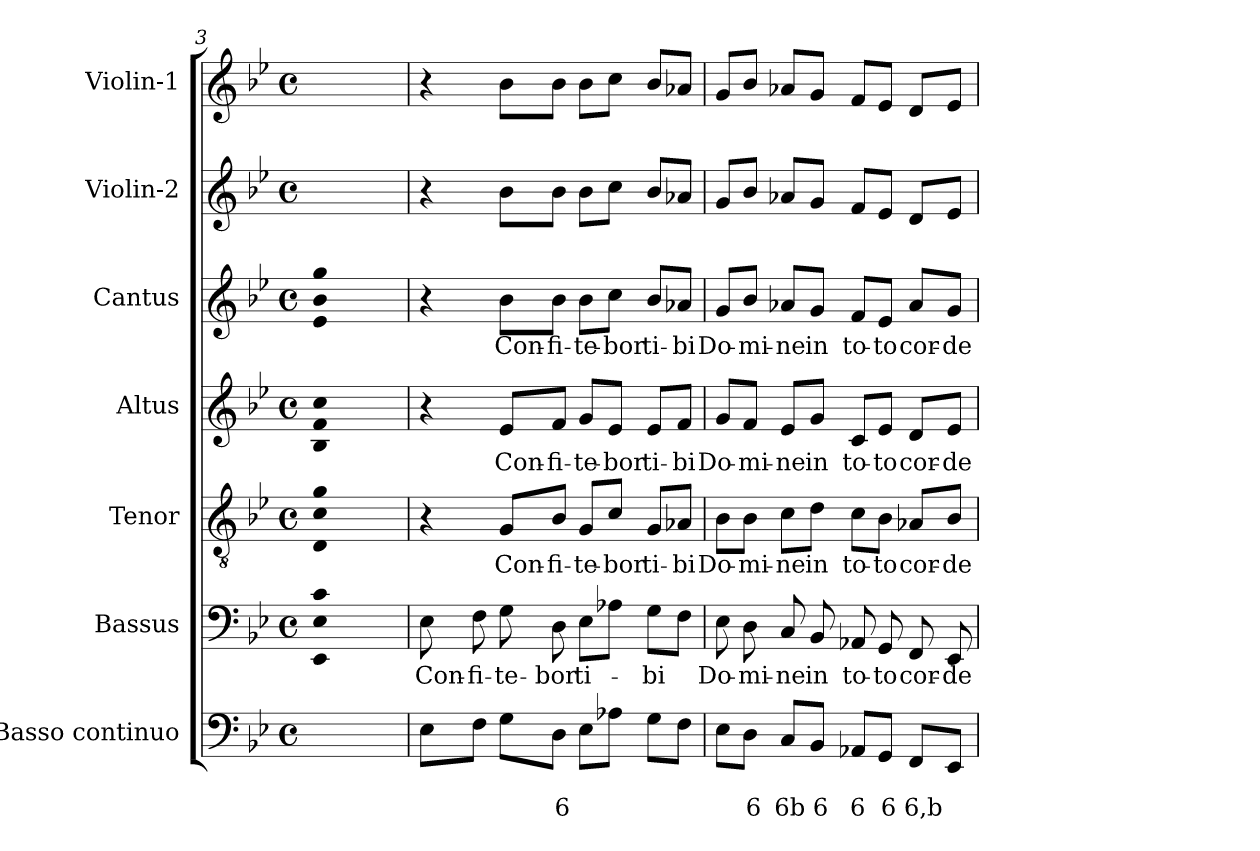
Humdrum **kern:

**kern	**text	**text	**kern	**text	**kern	**text	**kern	**text	**kern	**text	**kern	**kern
*part7	*part7	*part7	*part6	*part6	*part5	*part5	*part4	*part4	*part3	*part3	*part2	*part1
*staff7	*staff7	*staff7	*staff6	*staff6	*staff5	*staff5	*staff4	*staff4	*staff3	*staff3	*staff2	*staff1
*I"Basso continuo	*	*	*I"Bassus	*	*I"Tenor	*	*I"Altus	*	*I"Cantus	*	*I"Violin-2	*I"Violin-1
*I'BC	*	*	*I'B	*	*I'T	*	*I'A	*	*I'C	*	*I'Vi2	*I'Vi1
*clefF4	*	*	*clefF4	*	*clefGv2	*	*clefG2	*	*clefG2	*	*clefG2	*clefG2
*k[b-e-]	*	*	*k[b-e-]	*	*k[b-e-]	*	*k[b-e-]	*	*k[b-e-]	*	*k[b-e-]	*k[b-e-]
*B-:	*	*	*B-:	*	*B-:	*	*B-:	*	*B-:	*	*B-:	*B-:
*M4/4	*	*	*M4/4	*	*M4/4	*	*M4/4	*	*M4/4	*	*M4/4	*M4/4
*met(c)	*	*	*met(c)	*	*met(c)	*	*met(c)	*	*met(c)	*	*met(c)	*met(c)
=3X	=3X	=3X	=3X	=3X	=3X	=3X	=3X	=3X	=3X	=3X	=3X	=3X
!	!	!	!LO:N:n=1:head=solid	!	!	!	!	!	!	!	!	!
!	!	!	!LO:N:n=2:head=solid	!	!	!	!	!	!	!	!	!
!	!	!	!LO:N:n=3:head=solid	!	!LO:N:n=1:head=solid	!	!	!	!	!	!	!
!	!	!	!	!	!LO:N:n=2:head=solid	!	!	!	!	!	!	!
!	!	!	!	!	!LO:N:n=3:head=solid	!	!LO:N:n=1:head=solid	!	!	!	!	!
!	!	!	!	!	!	!	!LO:N:n=2:head=solid	!	!	!	!	!
!	!	!	!	!	!	!	!LO:N:n=3:head=solid	!	!LO:N:n=1:head=solid	!	!	!
!	!	!	!	!	!	!	!	!	!LO:N:n=2:head=solid	!	!	!
!	!	!	!	!	!	!	!	!	!LO:N:n=3:head=solid	!	!	!
1ryy	.	.	1EE-! 1E-! 1c!	.	1D! 1c! 1g!	.	1B-! 1f! 1cc!	.	1e-! 1b-! 1gg!	.	1ryy	1ryy
=1	=1	=1	=1	=1	=1	=1	=1	=1	=1	=1	=1	=1
!	!	!	!	!LO:LY:b	!	!	!	!	!	!	!	!
8E-\L	.	.	8E-\	Con-	4r	.	4r	.	4r	.	4r	4r
!	!	!	!	!LO:LY:b	!	!	!	!	!	!	!	!
8F\J	.	.	8F\	-fi-	.	.	.	.	.	.	.	.
!	!	!	!	!LO:LY:b	!	!	!	!	!	!	!	!
!	!	!	!	!	!	!LO:LY:b	!	!	!	!	!	!
!	!	!	!	!	!	!	!	!LO:LY:b	!	!	!	!
!	!	!	!	!	!	!	!	!	!	!LO:LY:b	!	!
8G\L	.	.	8G\	-te-	8G/L	Con-	8e-/L	Con-	8b-\L	Con-	8b-\L	8b-\L
!	!	!LO:LY:b	!	!	!	!	!	!	!	!	!	!
!	!	!	!	!LO:LY:b	!	!	!	!	!	!	!	!
!	!	!	!	!	!	!LO:LY:b	!	!	!	!	!	!
!	!	!	!	!	!	!	!	!LO:LY:b	!	!	!	!
!	!	!	!	!	!	!	!	!	!	!LO:LY:b	!	!
8D\J	.	6	8D\	-bor	8B-/J	-fi-	8f/J	-fi-	8b-\J	-fi-	8b-\J	8b-\J
!	!	!	!	!LO:LY:b	!	!	!	!	!	!	!	!
!	!	!	!	!	!	!LO:LY:b	!	!	!	!	!	!
!	!	!	!	!	!	!	!	!LO:LY:b	!	!	!	!
!	!	!	!	!	!	!	!	!	!	!LO:LY:b	!	!
8E-\L	.	.	8E-\L	ti-	8G/L	-te-	8g/L	-te-	8b-\L	-te-	8b-\L	8b-\L
!	!	!	!	!	!	!LO:LY:b	!	!	!	!	!	!
!	!	!	!	!	!	!	!	!LO:LY:b	!	!	!	!
!	!	!	!	!	!	!	!	!	!	!LO:LY:b	!	!
8A-X\J	.	.	8A-X\J	.	8c/J	-bor	8e-/J	-bor	8cc\J	-bor	8cc\J	8cc\J
!	!	!	!	!LO:LY:b	!	!	!	!	!	!	!	!
!	!	!	!	!	!	!LO:LY:b	!	!	!	!	!	!
!	!	!	!	!	!	!	!	!LO:LY:b	!	!	!	!
!	!	!	!	!	!	!	!	!	!	!LO:LY:b	!	!
8G\L	.	.	8G\L	-bi	8G/L	ti-	8e-/L	ti-	8b-/L	ti-	8b-/L	8b-/L
!	!	!	!	!	!	!LO:LY:b	!	!	!	!	!	!
!	!	!	!	!	!	!	!	!LO:LY:b	!	!	!	!
!	!	!	!	!	!	!	!	!	!	!LO:LY:b	!	!
8F\J	.	.	8F\J	.	8A-X/J	-bi	8f/J	-bi	8a-X/J	-bi	8a-X/J	8a-X/J
=2	=2	=2	=2	=2	=2	=2	=2	=2	=2	=2	=2	=2
!	!	!	!	!LO:LY:b	!	!	!	!	!	!	!	!
!	!	!	!	!	!	!LO:LY:b	!	!	!	!	!	!
!	!	!	!	!	!	!	!	!LO:LY:b	!	!	!	!
!	!	!	!	!	!	!	!	!	!	!LO:LY:b	!	!
8E-\L	.	.	8E-\	Do-	8B-\L	Do-	8g/L	Do-	8g/L	Do-	8g/L	8g/L
!	!	!LO:LY:b	!	!	!	!	!	!	!	!	!	!
!	!	!	!	!LO:LY:b	!	!	!	!	!	!	!	!
!	!	!	!	!	!	!LO:LY:b	!	!	!	!	!	!
!	!	!	!	!	!	!	!	!LO:LY:b	!	!	!	!
!	!	!	!	!	!	!	!	!	!	!LO:LY:b	!	!
8D\J	.	6	8D\	-mi-	8B-\J	-mi-	8f/J	-mi-	8b-/J	-mi-	8b-/J	8b-/J
!	!	!LO:LY:b	!	!	!	!	!	!	!	!	!	!
!	!	!	!	!LO:LY:b	!	!	!	!	!	!	!	!
!	!	!	!	!	!	!LO:LY:b	!	!	!	!	!	!
!	!	!	!	!	!	!	!	!LO:LY:b	!	!	!	!
!	!	!	!	!	!	!	!	!	!	!LO:LY:b	!	!
8C/L	.	6b	8C/	-ne	8c\L	-ne	8e-/L	-ne	8a-X/L	-ne	8a-X/L	8a-X/L
!	!	!LO:LY:b	!	!	!	!	!	!	!	!	!	!
!	!	!	!	!LO:LY:b	!	!	!	!	!	!	!	!
!	!	!	!	!	!	!LO:LY:b	!	!	!	!	!	!
!	!	!	!	!	!	!	!	!LO:LY:b	!	!	!	!
!	!	!	!	!	!	!	!	!	!	!LO:LY:b	!	!
8BB-/J	.	6	8BB-/	in	8d\J	in	8g/J	in	8g/J	in	8g/J	8g/J
!	!	!LO:LY:b	!	!	!	!	!	!	!	!	!	!
!	!	!	!	!LO:LY:b	!	!	!	!	!	!	!	!
!	!	!	!	!	!	!LO:LY:b	!	!	!	!	!	!
!	!	!	!	!	!	!	!	!LO:LY:b	!	!	!	!
!	!	!	!	!	!	!	!	!	!	!LO:LY:b	!	!
8AA-X/L	.	6	8AA-X/	to-	8c\L	to-	8c/L	to-	8f/L	to-	8f/L	8f/L
!	!	!LO:LY:b	!	!	!	!	!	!	!	!	!	!
!	!	!	!	!LO:LY:b	!	!	!	!	!	!	!	!
!	!	!	!	!	!	!LO:LY:b	!	!	!	!	!	!
!	!	!	!	!	!	!	!	!LO:LY:b	!	!	!	!
!	!	!	!	!	!	!	!	!	!	!LO:LY:b	!	!
8GG/J	.	6	8GG/	-to	8B-\J	-to	8e-/J	-to	8e-/J	-to	8e-/J	8e-/J
!	!	!LO:LY:b	!	!	!	!	!	!	!	!	!	!
!	!	!	!	!LO:LY:b	!	!	!	!	!	!	!	!
!	!	!	!	!	!	!LO:LY:b	!	!	!	!	!	!
!	!	!	!	!	!	!	!	!LO:LY:b	!	!	!	!
!	!	!	!	!	!	!	!	!	!	!LO:LY:b	!	!
8FF/L	.	6,b	8FF/	cor-	8A-X/L	cor-	8d/L	cor-	8a-/L	cor-	8d/L	8d/L
!	!	!	!	!LO:LY:b	!	!	!	!	!	!	!	!
!	!	!	!	!	!	!LO:LY:b	!	!	!	!	!	!
!	!	!	!	!	!	!	!	!LO:LY:b	!	!	!	!
!	!	!	!	!	!	!	!	!	!	!LO:LY:b	!	!
8EE-/J	.	.	8EE-/	-de	8B-/J	-de	8e-/J	-de	8g/J	-de	8e-/J	8e-/J
=	=	=	=	=	=	=	=	=	=	=	=	=
*-	*-	*-	*-	*-	*-	*-	*-	*-	*-	*-	*-	*-
